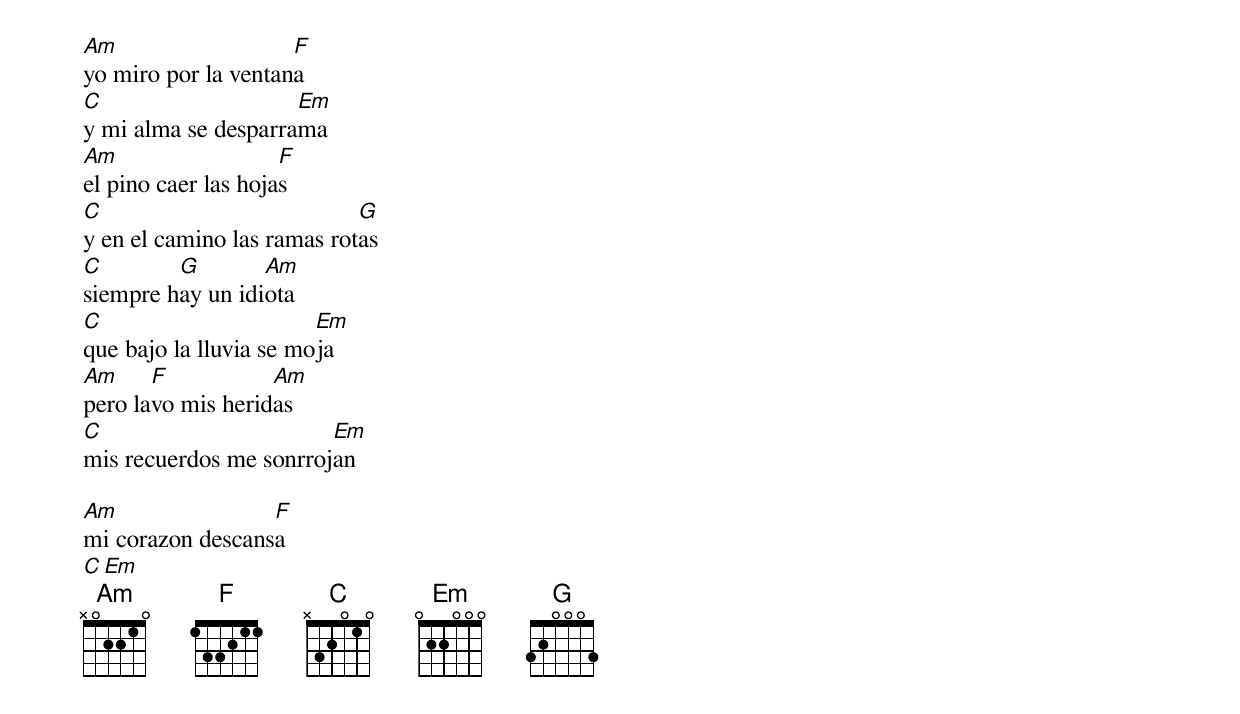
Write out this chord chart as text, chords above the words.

Am                   F
yo miro por la ventana
C                    Em
y mi alma se desparrama
Am                   F
el pino caer las hojas
C                           G
y en el camino las ramas rotas
C        G        Am
siempre hay un idiota
C                       Em
que bajo la lluvia se moja
Am     F           Am
pero lavo mis heridas
C                       Em
mis recuerdos me sonrrojan

Am                F
mi corazon descansa
C                    Em
